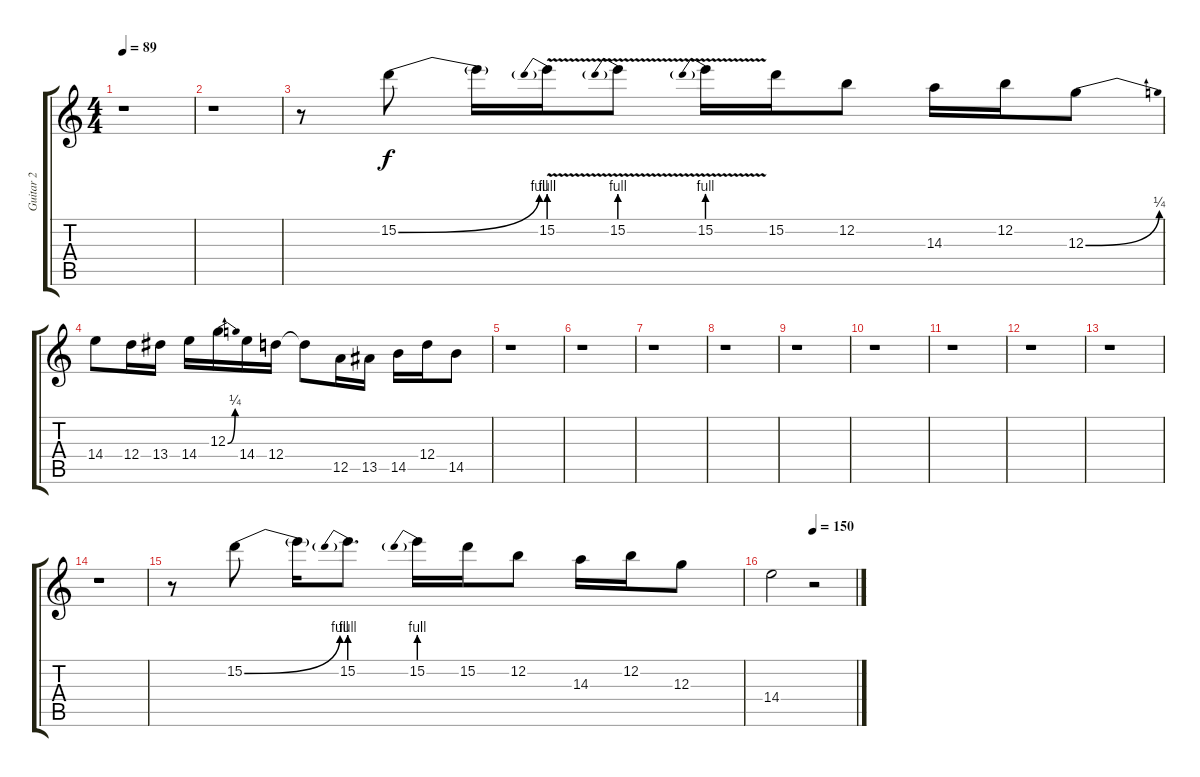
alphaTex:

\track ("Guitar 2" "Guitar 2") {instrument distortionguitar}
\staff {score tabs}
\tuning (E4 B3 G3 D3 A2 E2) {hide}
\ts (4 4)
\tempo 89
\clef g2
\ks c
r.1{dy f} |
r.1 |
r.8 15.2{be (bend 0 0 60 4)}.8 15.2{t}.16 15.2{be (prebend 0 4 60 4) v}.16 15.2{be (prebend 0 4 60 4) v}.8 15.2{be (prebend 0 4 60 4) v}.16 15.2.16 12.2.8 14.3.16 12.2.16 12.3{be (bend 0 0 60 1)}.8 |
14.4.8 12.4.16 13.4.16 14.4.16 12.3{be (bend 0 0 60 1)}.16 14.4.16 12.4.16 12.4{t}.8 12.5.16 13.5.16 14.5.16 12.4.16 14.5.8 |
r.1 |
r.1 |
r.1 |
r.1 |
r.1 |
r.1 |
r.1 |
r.1 |
r.1 |
r.1 |
r.8 15.2{be (bend 0 0 60 4)}.8 15.2{t}.16 15.2{be (prebend 0 4 60 4)}.8{d} 15.2{be (prebend 0 4 60 4)}.16 15.2.16 12.2.8 14.3.16 12.2.16 12.3.8 |
\tempo (150 0.5)
14.4{ss}.2 r.2
